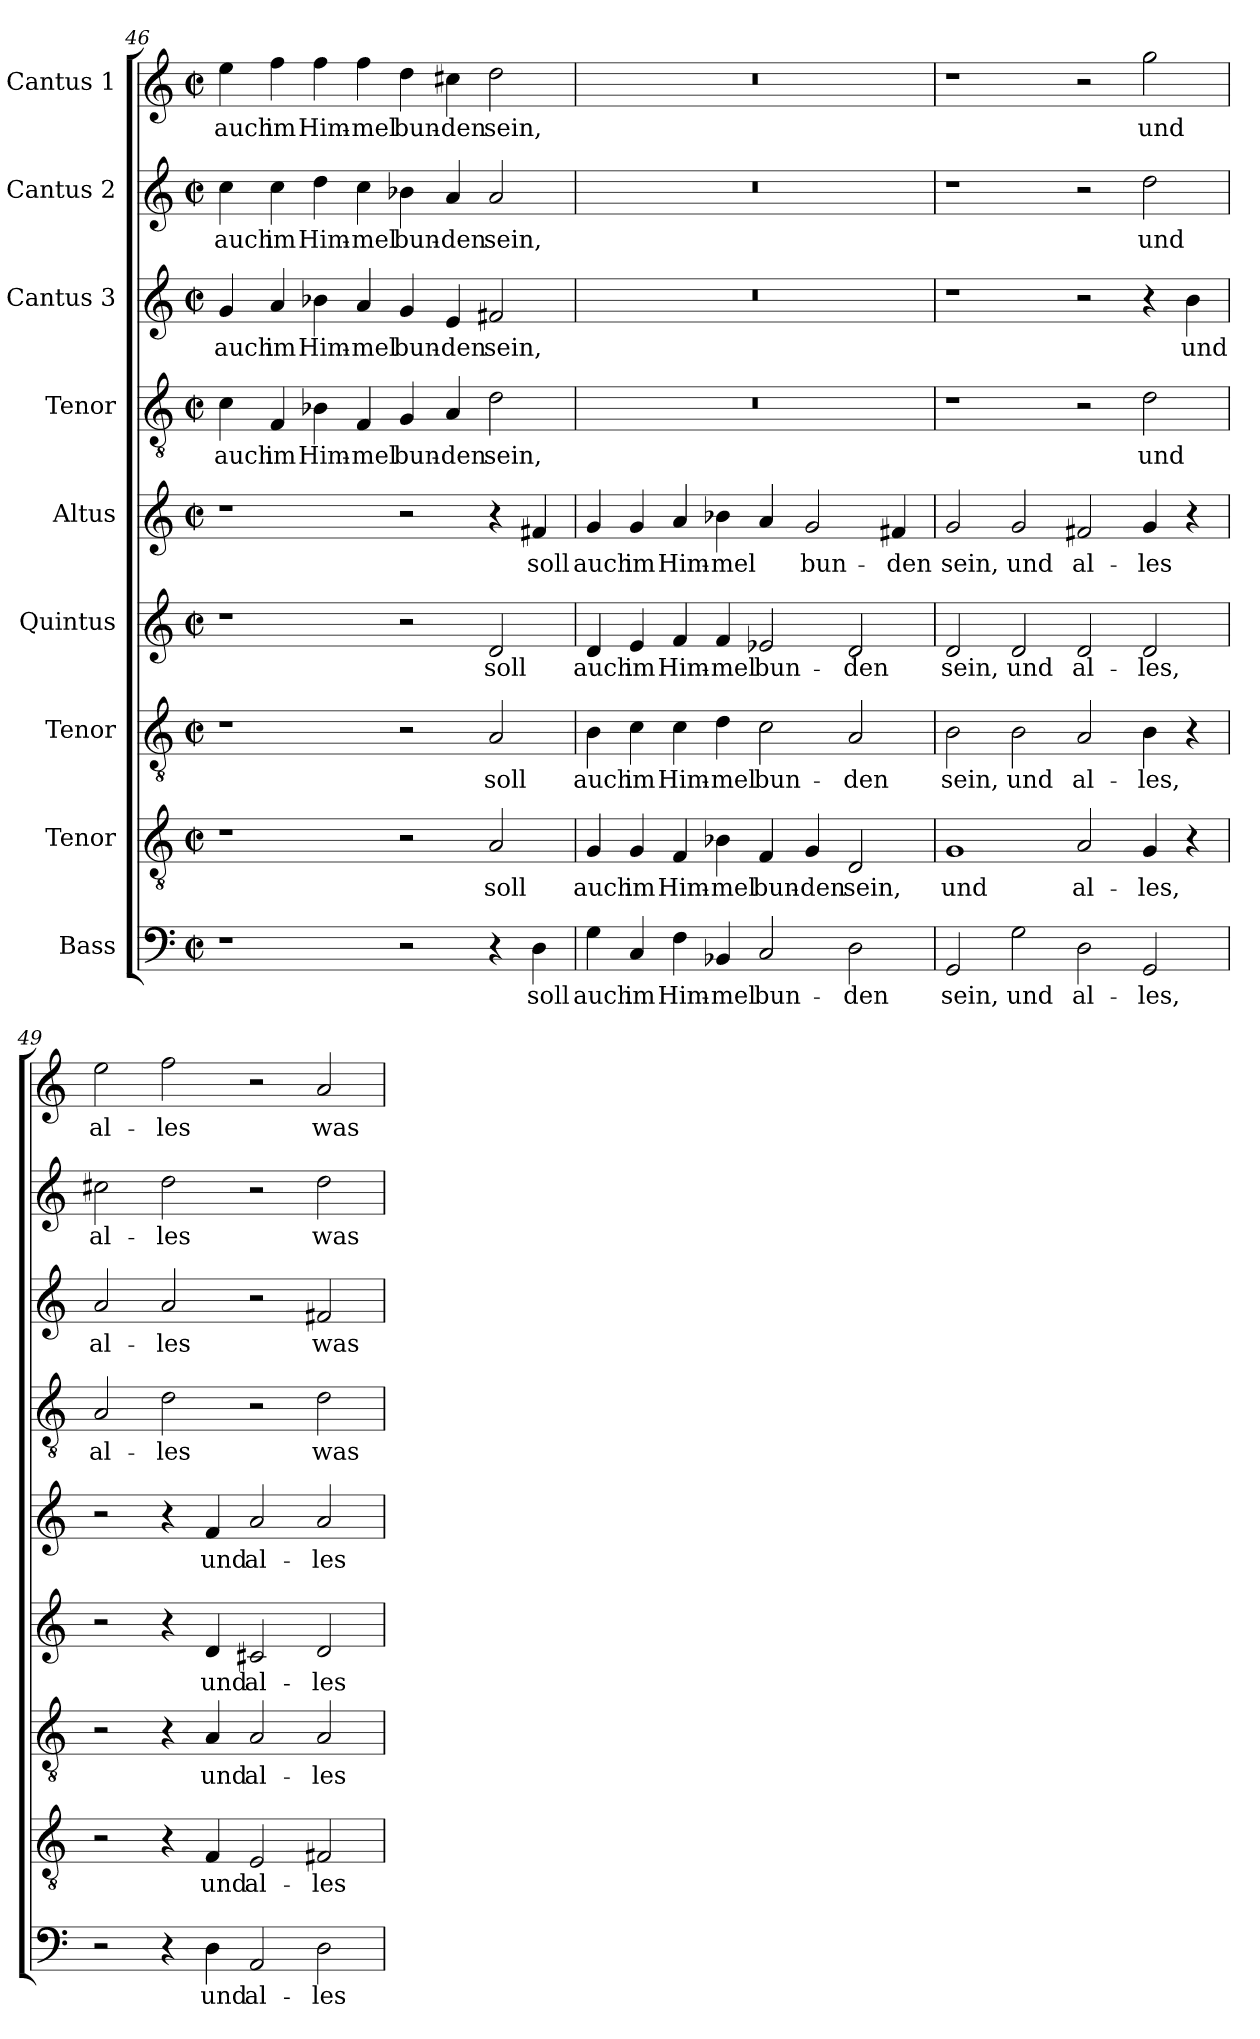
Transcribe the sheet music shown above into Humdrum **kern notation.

**kern	**text	**kern	**text	**kern	**text	**kern	**text	**kern	**text	**kern	**text	**kern	**text	**kern	**text	**kern	**text
*part9	*part9	*part8	*part8	*part7	*part7	*part6	*part6	*part5	*part5	*part4	*part4	*part3	*part3	*part2	*part2	*part1	*part1
*staff9	*staff9	*staff8	*staff8	*staff7	*staff7	*staff6	*staff6	*staff5	*staff5	*staff4	*staff4	*staff3	*staff3	*staff2	*staff2	*staff1	*staff1
*I"Bass	*	*I"Tenor	*	*I"Tenor	*	*I"Quintus	*	*I"Altus	*	*I"Tenor	*	*I"Cantus 3	*	*I"Cantus 2	*	*I"Cantus 1	*
*clefF4	*	*clefGv2	*	*clefGv2	*	*clefG2	*	*clefG2	*	*clefGv2	*	*clefG2	*	*clefG2	*	*clefG2	*
*k[]	*	*k[]	*	*k[]	*	*k[]	*	*k[]	*	*k[]	*	*k[]	*	*k[]	*	*k[]	*
*M4/2	*	*M4/2	*	*M4/2	*	*M4/2	*	*M4/2	*	*M4/2	*	*M4/2	*	*M4/2	*	*M4/2	*
*met(c|)	*	*met(c|)	*	*met(c|)	*	*met(c|)	*	*met(c|)	*	*met(c|)	*	*met(c|)	*	*met(c|)	*	*met(c|)	*
=46	=46	=46	=46	=46	=46	=46	=46	=46	=46	=46	=46	=46	=46	=46	=46	=46	=46
!	!	!	!	!	!	!	!	!	!	!	!LO:LY:b	!	!LO:LY:b	!	!LO:LY:b	!	!LO:LY:b
1r	.	1r	.	1r	.	1r	.	1r	.	4c\	auch	4g/	auch	4cc\	auch	4ee\	auch
!	!	!	!	!	!	!	!	!	!	!	!LO:LY:b	!	!LO:LY:b	!	!LO:LY:b	!	!LO:LY:b
.	.	.	.	.	.	.	.	.	.	4F/	im	4a/	im	4cc\	im	4ff\	im
!	!	!	!	!	!	!	!	!	!	!	!LO:LY:b	!	!LO:LY:b	!	!LO:LY:b	!	!LO:LY:b
.	.	.	.	.	.	.	.	.	.	4B-X\	Him-	4b-X\	Him-	4dd\	Him-	4ff\	Him-
!	!	!	!	!	!	!	!	!	!	!	!LO:LY:b	!	!LO:LY:b	!	!LO:LY:b	!	!LO:LY:b
.	.	.	.	.	.	.	.	.	.	4F/	-mel	4a/	-mel	4cc\	-mel	4ff\	-mel
!	!	!	!	!	!	!	!	!	!	!	!LO:LY:b	!	!LO:LY:b	!	!LO:LY:b	!	!LO:LY:b
2r	.	2r	.	2r	.	2r	.	2r	.	4G/	bun-	4g/	bun-	4b-X\	bun-	4dd\	bun-
!	!	!	!	!	!	!	!	!	!	!	!LO:LY:b	!	!LO:LY:b	!	!LO:LY:b	!	!LO:LY:b
.	.	.	.	.	.	.	.	.	.	4A/	-den	4e/	-den	4a/	-den	4cc#X\	-den
!	!	!	!LO:LY:b	!	!LO:LY:b	!	!LO:LY:b	!	!	!	!LO:LY:b	!	!LO:LY:b	!	!LO:LY:b	!	!LO:LY:b
4r	.	2A/	soll	2A/	soll	2d/	soll	4r	.	2d\	sein,	2f#X/	sein,	2a/	sein,	2dd\	sein,
!	!LO:LY:b	!	!	!	!	!	!	!	!LO:LY:b	!	!	!	!	!	!	!	!
4D\	soll	.	.	.	.	.	.	4f#X/	soll	.	.	.	.	.	.	.	.
=47	=47	=47	=47	=47	=47	=47	=47	=47	=47	=47	=47	=47	=47	=47	=47	=47	=47
!	!LO:LY:b	!	!LO:LY:b	!	!LO:LY:b	!	!LO:LY:b	!	!LO:LY:b	!	!	!	!	!	!	!	!
4G\	auch	4G/	auch	4B\	auch	4d/	auch	4g/	auch	0r	.	0r	.	0r	.	0r	.
!	!LO:LY:b	!	!LO:LY:b	!	!LO:LY:b	!	!LO:LY:b	!	!LO:LY:b	!	!	!	!	!	!	!	!
4C/	im	4G/	im	4c\	im	4e/	im	4g/	im	.	.	.	.	.	.	.	.
!	!LO:LY:b	!	!LO:LY:b	!	!LO:LY:b	!	!LO:LY:b	!	!LO:LY:b	!	!	!	!	!	!	!	!
4F\	Him-	4F/	Him-	4c\	Him-	4f/	Him-	4a/	Him-	.	.	.	.	.	.	.	.
!	!LO:LY:b	!	!LO:LY:b	!	!LO:LY:b	!	!LO:LY:b	!	!LO:LY:b	!	!	!	!	!	!	!	!
4BB-X/	-mel	4B-X\	-mel	4d\	-mel	4f/	-mel	4b-X\	-mel	.	.	.	.	.	.	.	.
!	!LO:LY:b	!	!LO:LY:b	!	!LO:LY:b	!	!LO:LY:b	!	!	!	!	!	!	!	!	!	!
2C/	bun-	4F/	bun-	2c\	bun-	2e-X/	bun-	4a/	.	.	.	.	.	.	.	.	.
!	!	!	!LO:LY:b	!	!	!	!	!	!LO:LY:b	!	!	!	!	!	!	!	!
.	.	4G/	-den	.	.	.	.	2g/	bun-	.	.	.	.	.	.	.	.
!	!LO:LY:b	!	!LO:LY:b	!	!LO:LY:b	!	!LO:LY:b	!	!	!	!	!	!	!	!	!	!
2D\	-den	2D/	sein,	2A/	-den	2d/	-den	.	.	.	.	.	.	.	.	.	.
!	!	!	!	!	!	!	!	!	!LO:LY:b	!	!	!	!	!	!	!	!
.	.	.	.	.	.	.	.	4f#X/	-den	.	.	.	.	.	.	.	.
!!LO:PB:g=z
=48	=48	=48	=48	=48	=48	=48	=48	=48	=48	=48	=48	=48	=48	=48	=48	=48	=48
!	!LO:LY:b	!	!LO:LY:b	!	!LO:LY:b	!	!LO:LY:b	!	!LO:LY:b	!	!	!	!	!	!	!	!
2GG/	sein,	1G	und	2B\	sein,	2d/	sein,	2g/	sein,	1r	.	1r	.	1r	.	1r	.
!	!LO:LY:b	!	!	!	!LO:LY:b	!	!LO:LY:b	!	!LO:LY:b	!	!	!	!	!	!	!	!
2G\	und	.	.	2B\	und	2d/	und	2g/	und	.	.	.	.	.	.	.	.
!	!LO:LY:b	!	!LO:LY:b	!	!LO:LY:b	!	!LO:LY:b	!	!LO:LY:b	!	!	!	!	!	!	!	!
2D\	al-	2A/	al-	2A/	al-	2d/	al-	2f#X/	al-	2r	.	2r	.	2r	.	2r	.
!	!LO:LY:b	!	!LO:LY:b	!	!LO:LY:b	!	!LO:LY:b	!	!LO:LY:b	!	!LO:LY:b	!	!	!	!LO:LY:b	!	!LO:LY:b
2GG/	-les,	4G/	-les,	4B\	-les,	2d/	-les,	4g/	-les	2d\	und	4r	.	2dd\	und	2gg\	und
!	!	!	!	!	!	!	!	!	!	!	!	!	!LO:LY:b	!	!	!	!
.	.	4r	.	4r	.	.	.	4r	.	.	.	4b\	und	.	.	.	.
=49	=49	=49	=49	=49	=49	=49	=49	=49	=49	=49	=49	=49	=49	=49	=49	=49	=49
!	!	!	!	!	!	!	!	!	!	!	!LO:LY:b	!	!LO:LY:b	!	!LO:LY:b	!	!LO:LY:b
2r	.	2r	.	2r	.	2r	.	2r	.	2A/	al-	2a/	al-	2cc#X\	al-	2ee\	al-
!	!	!	!	!	!	!	!	!	!	!	!LO:LY:b	!	!LO:LY:b	!	!LO:LY:b	!	!LO:LY:b
4r	.	4r	.	4r	.	4r	.	4r	.	2d\	-les	2a/	-les	2dd\	-les	2ff\	-les
!	!LO:LY:b	!	!LO:LY:b	!	!LO:LY:b	!	!LO:LY:b	!	!LO:LY:b	!	!	!	!	!	!	!	!
4D\	und	4F/	und	4A/	und	4d/	und	4f/	und	.	.	.	.	.	.	.	.
!	!LO:LY:b	!	!LO:LY:b	!	!LO:LY:b	!	!LO:LY:b	!	!LO:LY:b	!	!	!	!	!	!	!	!
2AA/	al-	2E/	al-	2A/	al-	2c#X/	al-	2a/	al-	2r	.	2r	.	2r	.	2r	.
!	!LO:LY:b	!	!LO:LY:b	!	!LO:LY:b	!	!LO:LY:b	!	!LO:LY:b	!	!LO:LY:b	!	!LO:LY:b	!	!LO:LY:b	!	!LO:LY:b
2D\	-les	2F#X/	-les	2A/	-les	2d/	-les	2a/	-les	2d\	was	2f#X/	was	2dd\	was	2a/	was
=	=	=	=	=	=	=	=	=	=	=	=	=	=	=	=	=	=
*-	*-	*-	*-	*-	*-	*-	*-	*-	*-	*-	*-	*-	*-	*-	*-	*-	*-
